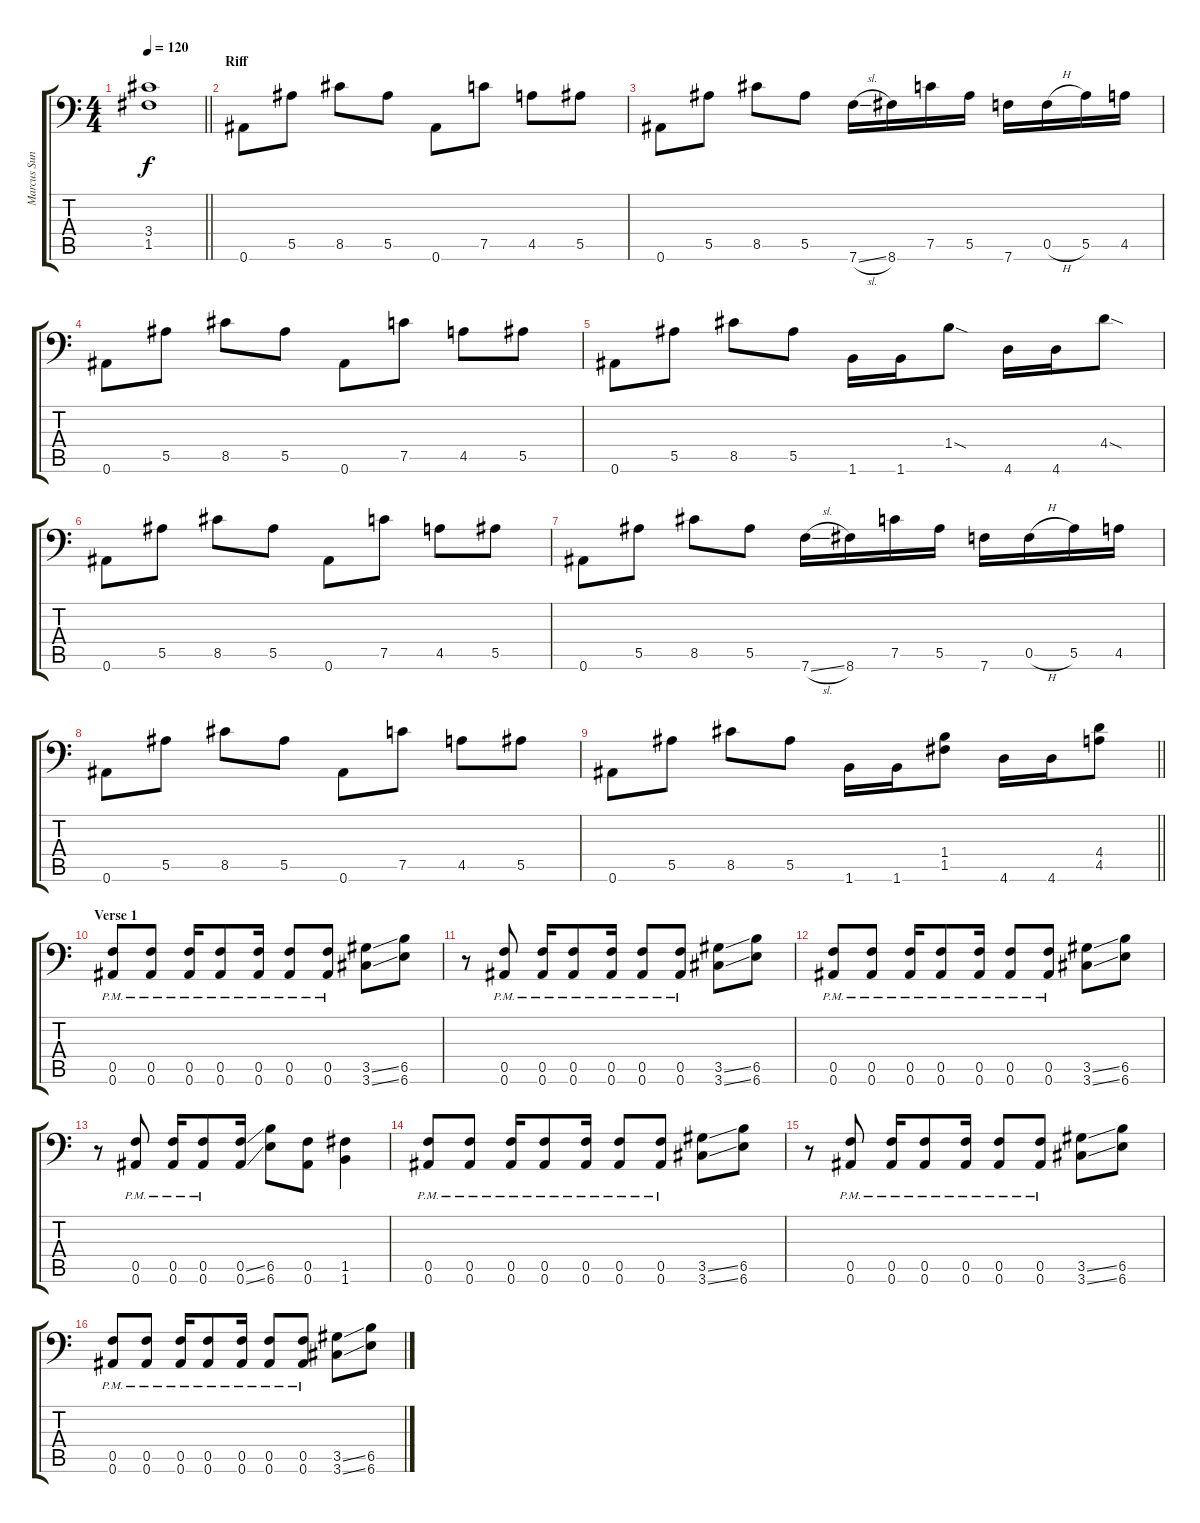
\track ("Marcus Sunesson" "Marcus Sun") {instrument distortionguitar}
\staff {score tabs}
\tuning (C4 G3 Eb3 Bb2 F2 Bb1) {hide}
\ts (4 4)
\tempo 120
\clef f4
\barLineRight lightlight
\ks c
(3.4{t} 1.5{t}).1{dy f} |
\section ("" "Riff")
0.6.8 5.5.8 8.5.8 5.5.8 0.6.8 7.5.8 4.5.8 5.5.8 |
0.6.8 5.5.8 8.5.8 5.5.8 7.6{sl}.16 8.6.16 7.5.16 5.5.16 7.6.16 0.5{h}.16 5.5.16 4.5.16 |
0.6.8 5.5.8 8.5.8 5.5.8 0.6.8 7.5.8 4.5.8 5.5.8 |
0.6.8 5.5.8 8.5.8 5.5.8 1.6.16 1.6.16 1.4{sod}.8 4.6.16 4.6.16 4.4{sod}.8 |
0.6.8 5.5.8 8.5.8 5.5.8 0.6.8 7.5.8 4.5.8 5.5.8 |
0.6.8 5.5.8 8.5.8 5.5.8 7.6{sl}.16 8.6.16 7.5.16 5.5.16 7.6.16 0.5{h}.16 5.5.16 4.5.16 |
0.6.8 5.5.8 8.5.8 5.5.8 0.6.8 7.5.8 4.5.8 5.5.8 |
\barLineRight lightlight
0.6.8 5.5.8 8.5.8 5.5.8 1.6.16 1.6.16 (1.4 1.5).8 4.6.16 4.6.16 (4.4 4.5).8 |
\section ("" "Verse 1")
(0.5{pm} 0.6{pm}).8 (0.5{pm} 0.6{pm}).8 (0.5{pm} 0.6{pm}).16 (0.5{pm} 0.6{pm}).8 (0.5{pm} 0.6{pm}).16 (0.5{pm} 0.6{pm}).8 (0.5{pm} 0.6{pm}).8 (3.5{ss} 3.6{ss}).8 (6.5 6.6).8 |
r.8 (0.5{pm} 0.6{pm}).8 (0.5{pm} 0.6{pm}).16 (0.5{pm} 0.6{pm}).8 (0.5{pm} 0.6{pm}).16 (0.5{pm} 0.6{pm}).8 (0.5{pm} 0.6{pm}).8 (3.5{ss} 3.6{ss}).8 (6.5 6.6).8 |
(0.5{pm} 0.6{pm}).8 (0.5{pm} 0.6{pm}).8 (0.5{pm} 0.6{pm}).16 (0.5{pm} 0.6{pm}).8 (0.5{pm} 0.6{pm}).16 (0.5{pm} 0.6{pm}).8 (0.5{pm} 0.6{pm}).8 (3.5{ss} 3.6{ss}).8 (6.5 6.6).8 |
r.8 (0.5{pm} 0.6{pm}).8 (0.5{pm} 0.6{pm}).16 (0.5{pm} 0.6{pm}).8 (0.5{ss} 0.6{ss}).16 (6.5 6.6).8 (0.5 0.6).8 (1.5 1.6).4 |
(0.5{pm} 0.6{pm}).8 (0.5{pm} 0.6{pm}).8 (0.5{pm} 0.6{pm}).16 (0.5{pm} 0.6{pm}).8 (0.5{pm} 0.6{pm}).16 (0.5{pm} 0.6{pm}).8 (0.5{pm} 0.6{pm}).8 (3.5{ss} 3.6{ss}).8 (6.5 6.6).8 |
r.8 (0.5{pm} 0.6{pm}).8 (0.5{pm} 0.6{pm}).16 (0.5{pm} 0.6{pm}).8 (0.5{pm} 0.6{pm}).16 (0.5{pm} 0.6{pm}).8 (0.5{pm} 0.6{pm}).8 (3.5{ss} 3.6{ss}).8 (6.5 6.6).8 |
(0.5{pm} 0.6{pm}).8 (0.5{pm} 0.6{pm}).8 (0.5{pm} 0.6{pm}).16 (0.5{pm} 0.6{pm}).8 (0.5{pm} 0.6{pm}).16 (0.5{pm} 0.6{pm}).8 (0.5{pm} 0.6{pm}).8 (3.5{ss} 3.6{ss}).8 (6.5 6.6).8
